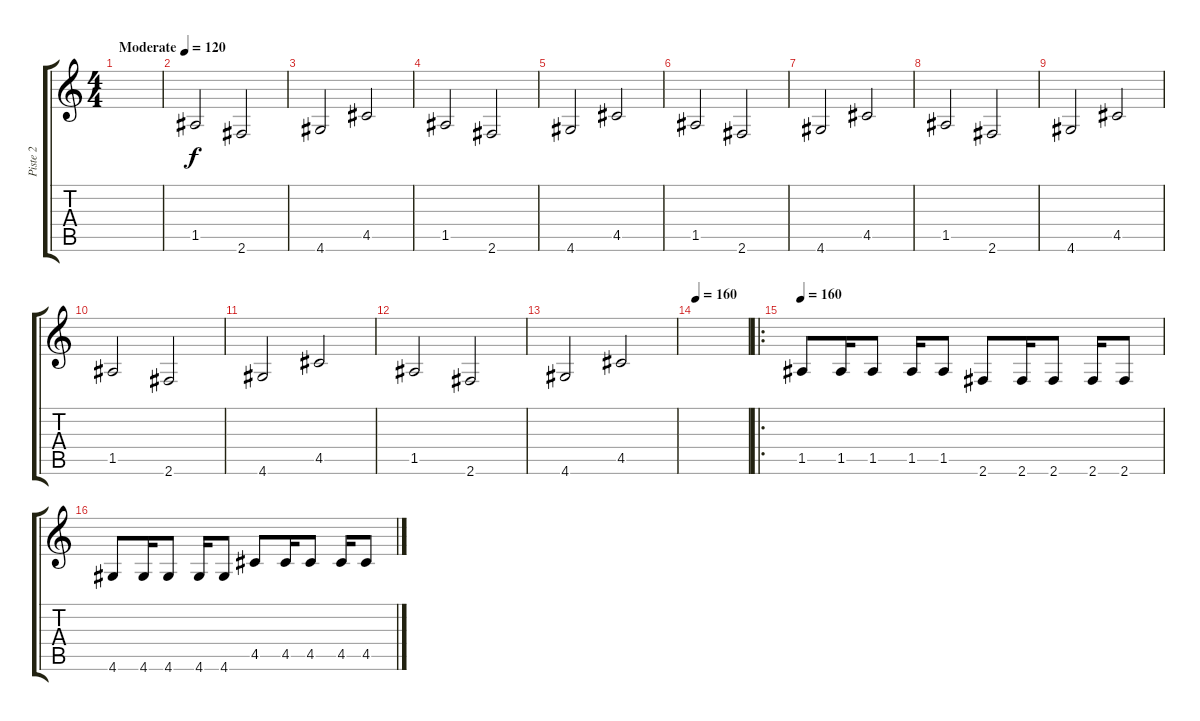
\track ("Piste 2" "Piste 2") {instrument electricbasspick}
\staff {score tabs}
\tuning (E4 B3 G3 D3 A2 E2) {hide}
\ts (4 4)
\tempo (120 "Moderate")
\clef g2
\ks c
|
1.5.2 2.6.2 |
4.6.2 4.5.2 |
1.5.2 2.6.2 |
4.6.2 4.5.2 |
1.5.2 2.6.2 |
4.6.2 4.5.2 |
1.5.2 2.6.2 |
4.6.2 4.5.2 |
1.5.2 2.6.2 |
4.6.2 4.5.2 |
1.5.2 2.6.2 |
4.6.2 4.5.2 |
\tempo 160
|
\ro
\tempo 160
1.5.8 1.5.16 1.5.8 1.5.16 1.5.8 2.6.8 2.6.16 2.6.8 2.6.16 2.6.8 |
4.6.8 4.6.16 4.6.8 4.6.16 4.6.8 4.5.8 4.5.16 4.5.8 4.5.16 4.5.8
